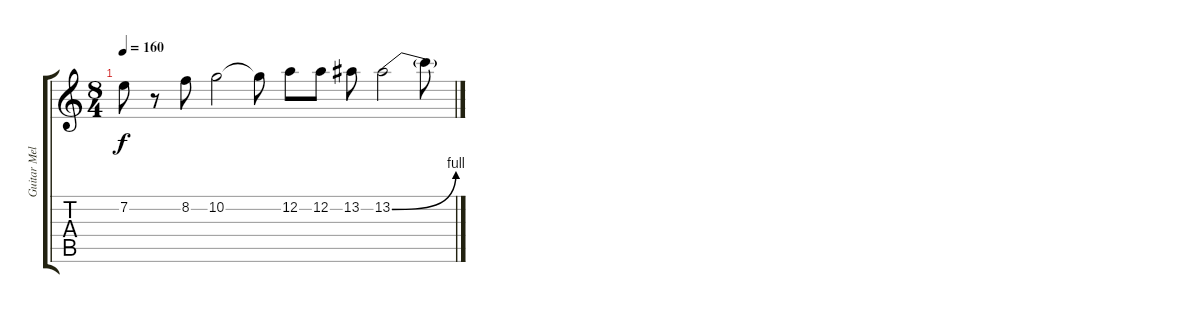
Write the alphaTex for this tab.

\track ("Guitar Melody" "Guitar Mel") {instrument overdrivenguitar}
\staff {score tabs}
\tuning (D4 A3 F3 C3 G2 D2) {hide}
\ts (8 4)
\tempo 160
\clef g2
\ks c
7.2.8{dy f} r.8 8.2.8 10.2.2 10.2{t}.8 12.2.8 12.2.8 13.2.8 13.2{be (bend 0 0 60 4)}.2 13.2{t}.8
